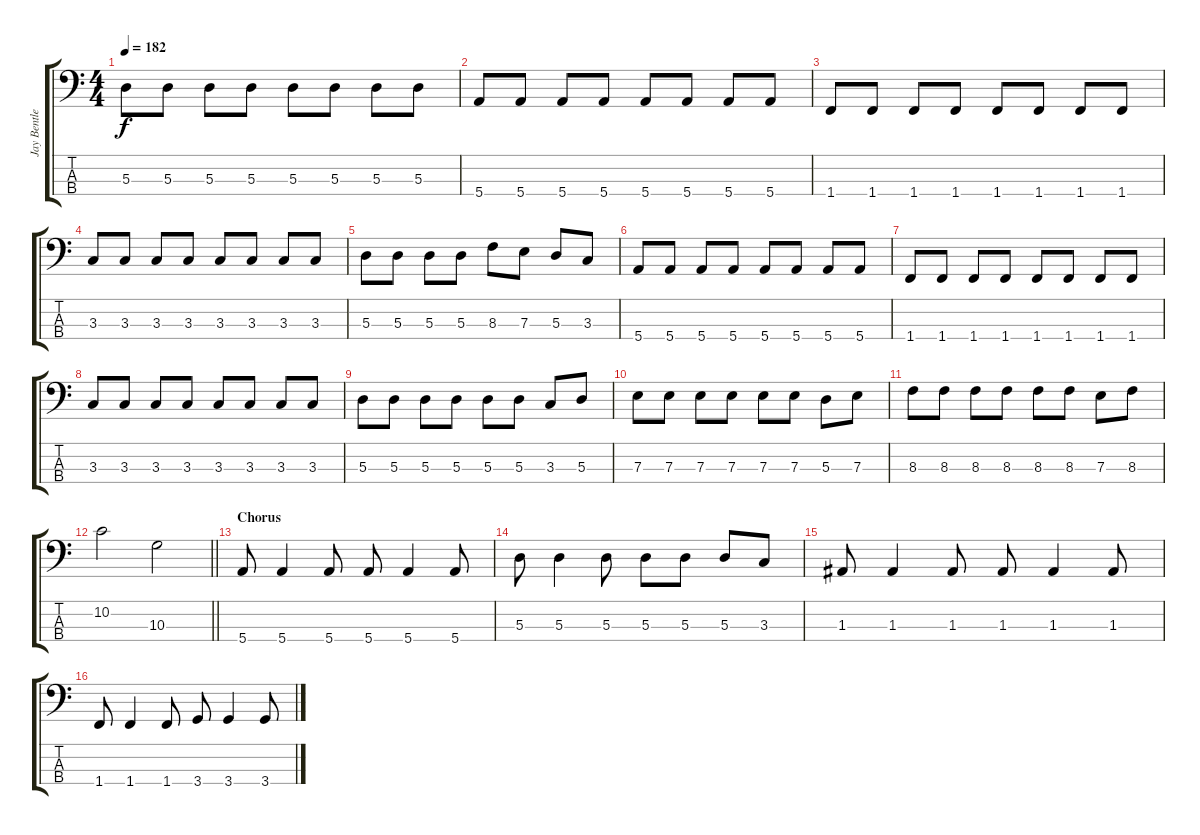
\track ("Jay Bentley" "Jay Bentle") {instrument electricbasspick}
\staff {score tabs}
\tuning (G2 D2 A1 E1) {hide}
\ts (4 4)
\tempo 182
\clef f4
\ks c
5.3.8{dy f} 5.3.8 5.3.8 5.3.8 5.3.8 5.3.8 5.3.8 5.3.8 |
5.4.8 5.4.8 5.4.8 5.4.8 5.4.8 5.4.8 5.4.8 5.4.8 |
1.4.8 1.4.8 1.4.8 1.4.8 1.4.8 1.4.8 1.4.8 1.4.8 |
3.3.8 3.3.8 3.3.8 3.3.8 3.3.8 3.3.8 3.3.8 3.3.8 |
5.3.8 5.3.8 5.3.8 5.3.8 8.3.8 7.3.8 5.3.8 3.3.8 |
5.4.8 5.4.8 5.4.8 5.4.8 5.4.8 5.4.8 5.4.8 5.4.8 |
1.4.8 1.4.8 1.4.8 1.4.8 1.4.8 1.4.8 1.4.8 1.4.8 |
3.3.8 3.3.8 3.3.8 3.3.8 3.3.8 3.3.8 3.3.8 3.3.8 |
5.3.8 5.3.8 5.3.8 5.3.8 5.3.8 5.3.8 3.3.8 5.3.8 |
7.3.8 7.3.8 7.3.8 7.3.8 7.3.8 7.3.8 5.3.8 7.3.8 |
8.3.8 8.3.8 8.3.8 8.3.8 8.3.8 8.3.8 7.3.8 8.3.8 |
\barLineRight lightlight
10.2.2 10.3.2 |
\section ("" "Chorus")
5.4.8 5.4.4 5.4.8 5.4.8 5.4.4 5.4.8 |
5.3.8 5.3.4 5.3.8 5.3.8 5.3.8 5.3.8 3.3.8 |
1.3.8 1.3.4 1.3.8 1.3.8 1.3.4 1.3.8 |
1.4.8 1.4.4 1.4.8 3.4.8 3.4.4 3.4.8
